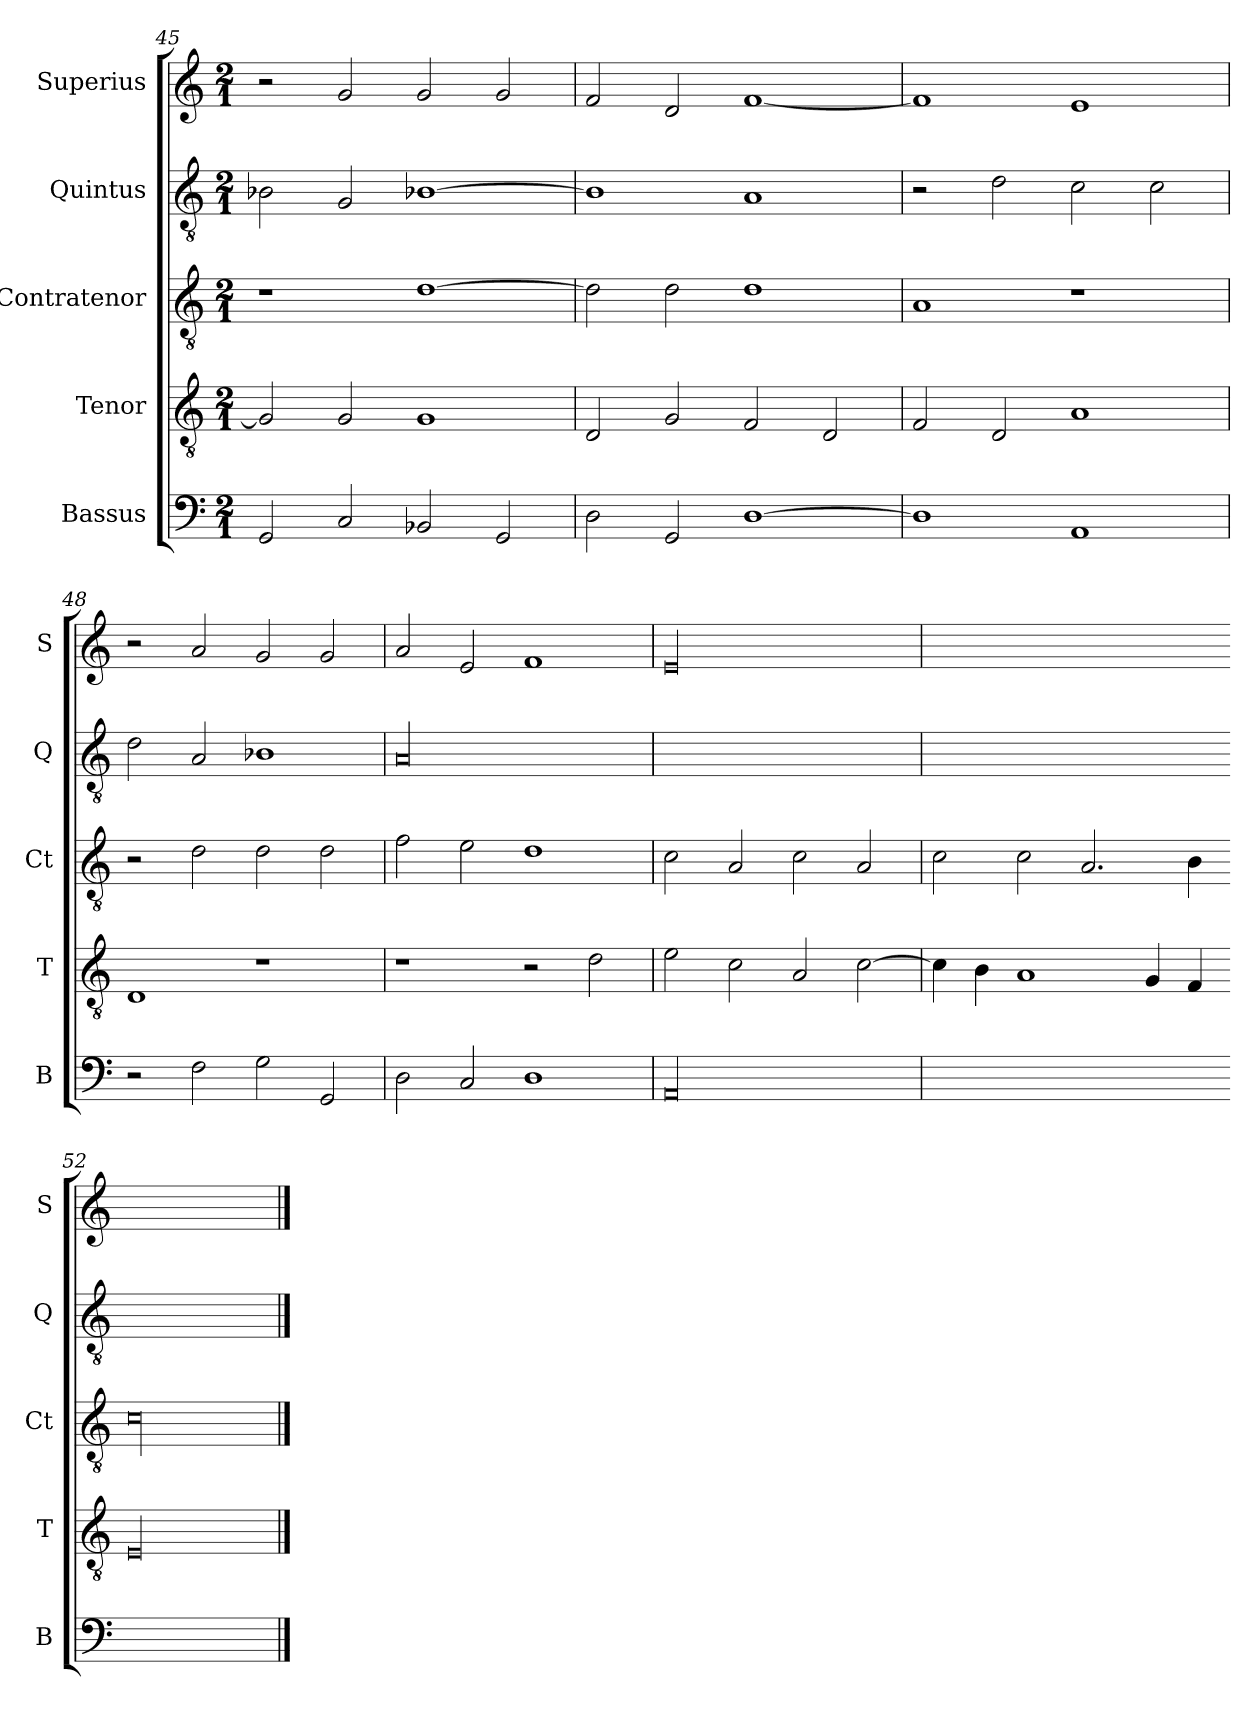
**kern	**kern	**kern	**kern	**kern
*part5	*part4	*part3	*part2	*part1
*staff5	*staff4	*staff3	*staff2	*staff1
*I"Bassus	*I"Tenor	*I"Contratenor	*I"Quintus	*I"Superius
*I'B	*I'T	*I'Ct	*I'Q	*I'S
*clefF4	*clefGv2	*clefGv2	*clefGv2	*clefG2
*k[]	*k[]	*k[]	*k[]	*k[]
*M2/1	*M2/1	*M2/1	*M2/1	*M2/1
=45	=45	=45	=45	=45
2GG/	2G]	1r	2B-X\	2r
2C/	2G	.	2G/	2g/
2BB-X/	1G	[1d	[1B-X	2g/
2GG/	.	.	.	2g/
=46	=46	=46	=46	=46
2D\	2D	2d\]	1B-]	2f/
2GG/	2G	2d\	.	2d/
[1D	2F	1d	1A	[1f
.	2D	.	.	.
=47	=47	=47	=47	=47
1D]	2F	1A	2r	1f]
.	2D	.	2d\	.
1AA	1A	1r	2c\	1e
.	.	.	2c\	.
=48	=48	=48	=48	=48
2r	1D	2r	2d\	2r
2F\	.	2d\	2A/	2a/
2G\	1r	2d\	1B-X	2g/
2GG/	.	2d\	.	2g/
=49	=49	=49	=49	=49
!	!	!	!LO:N:vis=00	!
2D\	1r	2f\	0A	2a/
2C/	.	2e\	.	2e/
1D	2r	1d	.	1f
.	2d\	.	.	.
=50	=50	=50	=50	=50
!LO:N:vis=00	!	!	!	!LO:N:vis=00
0AA	2e\	2c\	0Ayy	0e
.	2c\	2A/	.	.
.	2A	2c\	.	.
.	[2c\	2A/	.	.
=51	=51	=51	=51	=51
0AAyy	4c\]	2c\	0Ayy	0eyy
.	4B\	.	.	.
.	1A	2c\	.	.
.	.	2.A/	.	.
.	4G	.	.	.
.	4F	4B\	.	.
=52-	=52-	=52-	=52-	=52-
!	!LO:N:vis=00	!LO:N:vis=00	!	!
0AAyy	0E	0c	0Ayy	0eyy
==	==	==	==	==
*-	*-	*-	*-	*-
